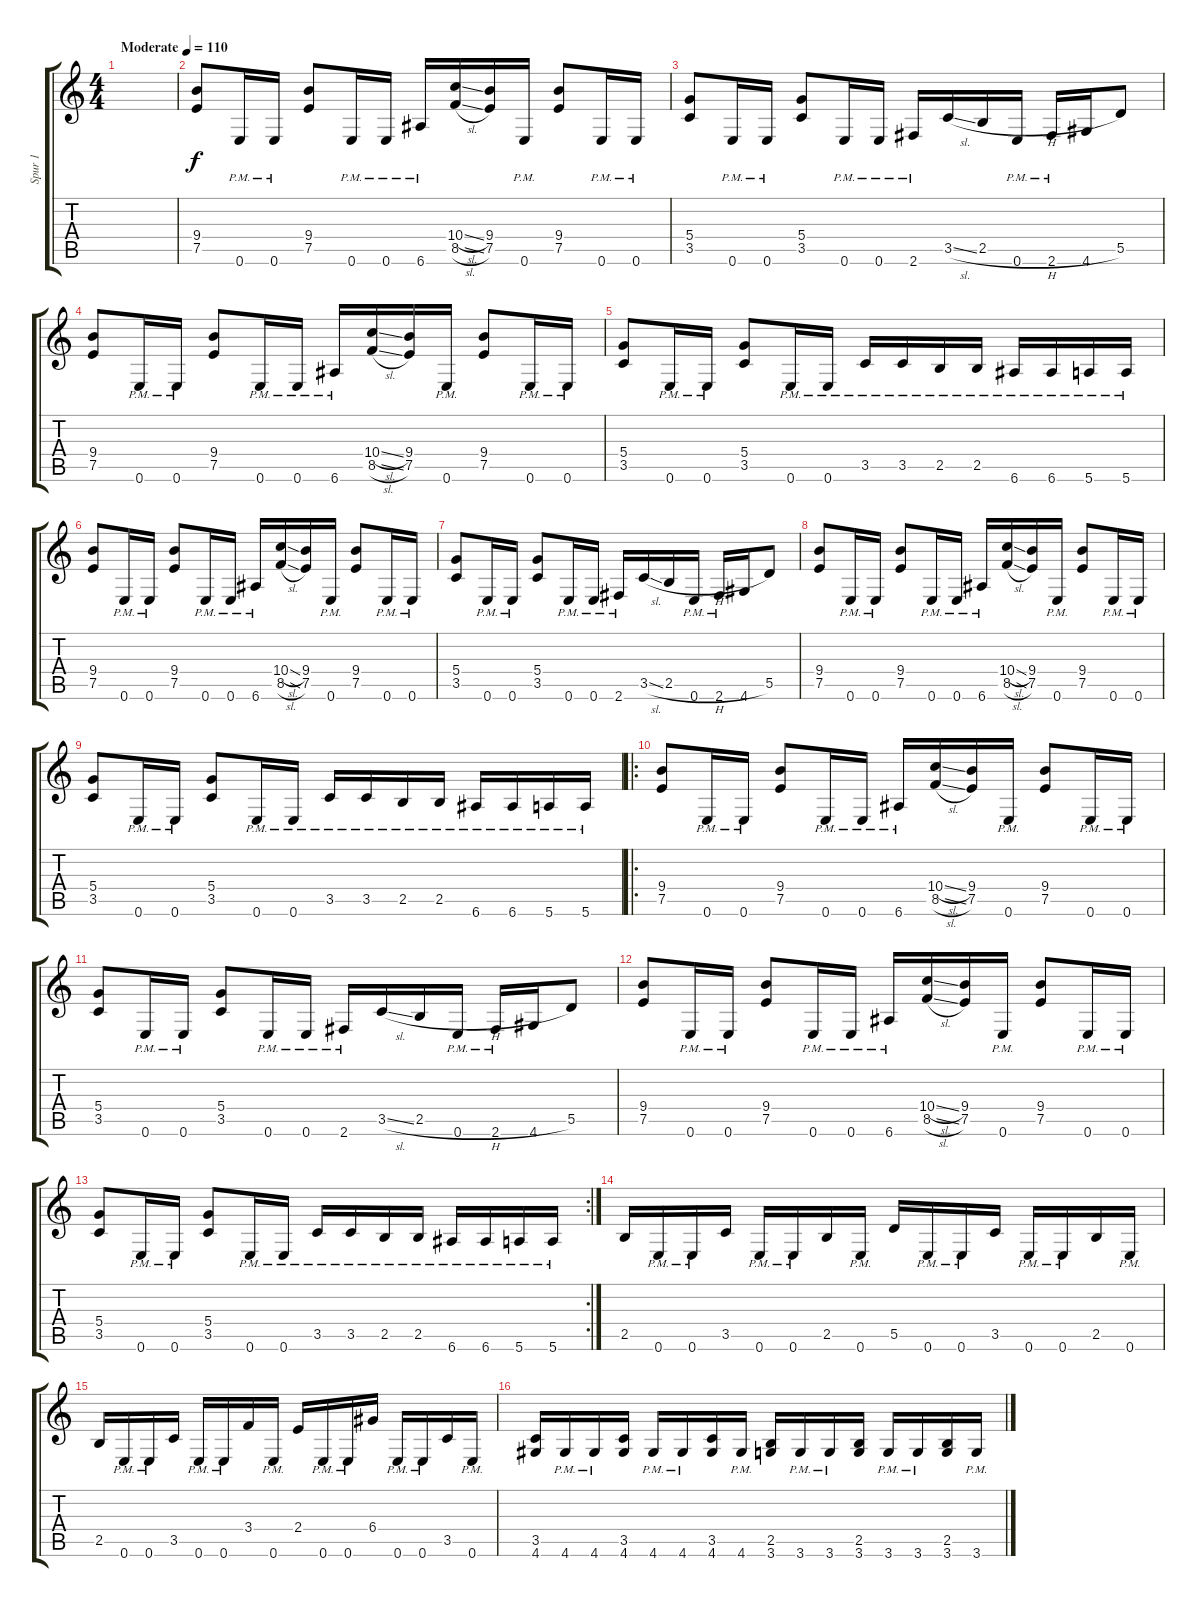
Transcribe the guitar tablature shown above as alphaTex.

\track ("Spur 1" "Spur 1") {instrument distortionguitar}
\staff {score tabs}
\tuning (E4 B3 G3 D3 A2 E2) {hide}
\ts (4 4)
\tempo (110 "Moderate")
\clef g2
\ks c
|
(9.4 7.5).8 0.6{pm}.16 0.6{pm}.16 (9.4 7.5).8 0.6{pm}.16 0.6{pm}.16 6.6{pm}.16 (10.4{sl} 8.5{sl}).16 (9.4 7.5).16 0.6{pm}.16 (9.4 7.5).8 0.6{pm}.16 0.6{pm}.16 |
(5.4 3.5).8 0.6{pm}.16 0.6{pm}.16 (5.4 3.5).8 0.6{pm}.16 0.6{pm}.16 2.6{pm}.16 3.5{sl}.16 2.5{h}.16 0.6{pm}.16 2.6{pm}.16 4.6.16 5.5.8 |
(9.4 7.5).8 0.6{pm}.16 0.6{pm}.16 (9.4 7.5).8 0.6{pm}.16 0.6{pm}.16 6.6{pm}.16 (10.4{sl} 8.5{sl}).16 (9.4 7.5).16 0.6{pm}.16 (9.4 7.5).8 0.6{pm}.16 0.6{pm}.16 |
(5.4 3.5).8 0.6{pm}.16 0.6{pm}.16 (5.4 3.5).8 0.6{pm}.16 0.6{pm}.16 3.5{pm}.16 3.5{pm}.16 2.5{pm}.16 2.5{pm}.16 6.6{pm}.16 6.6{pm}.16 5.6{pm}.16 5.6{pm}.16 |
(9.4 7.5).8 0.6{pm}.16 0.6{pm}.16 (9.4 7.5).8 0.6{pm}.16 0.6{pm}.16 6.6{pm}.16 (10.4{sl} 8.5{sl}).16 (9.4 7.5).16 0.6{pm}.16 (9.4 7.5).8 0.6{pm}.16 0.6{pm}.16 |
(5.4 3.5).8 0.6{pm}.16 0.6{pm}.16 (5.4 3.5).8 0.6{pm}.16 0.6{pm}.16 2.6{pm}.16 3.5{sl}.16 2.5{h}.16 0.6{pm}.16 2.6{pm}.16 4.6.16 5.5.8 |
(9.4 7.5).8 0.6{pm}.16 0.6{pm}.16 (9.4 7.5).8 0.6{pm}.16 0.6{pm}.16 6.6{pm}.16 (10.4{sl} 8.5{sl}).16 (9.4 7.5).16 0.6{pm}.16 (9.4 7.5).8 0.6{pm}.16 0.6{pm}.16 |
(5.4 3.5).8 0.6{pm}.16 0.6{pm}.16 (5.4 3.5).8 0.6{pm}.16 0.6{pm}.16 3.5{pm}.16 3.5{pm}.16 2.5{pm}.16 2.5{pm}.16 6.6{pm}.16 6.6{pm}.16 5.6{pm}.16 5.6{pm}.16 |
\ro
(9.4 7.5).8 0.6{pm}.16 0.6{pm}.16 (9.4 7.5).8 0.6{pm}.16 0.6{pm}.16 6.6{pm}.16 (10.4{sl} 8.5{sl}).16 (9.4 7.5).16 0.6{pm}.16 (9.4 7.5).8 0.6{pm}.16 0.6{pm}.16 |
(5.4 3.5).8 0.6{pm}.16 0.6{pm}.16 (5.4 3.5).8 0.6{pm}.16 0.6{pm}.16 2.6{pm}.16 3.5{sl}.16 2.5{h}.16 0.6{pm}.16 2.6{pm}.16 4.6.16 5.5.8 |
(9.4 7.5).8 0.6{pm}.16 0.6{pm}.16 (9.4 7.5).8 0.6{pm}.16 0.6{pm}.16 6.6{pm}.16 (10.4{sl} 8.5{sl}).16 (9.4 7.5).16 0.6{pm}.16 (9.4 7.5).8 0.6{pm}.16 0.6{pm}.16 |
\rc 2
(5.4 3.5).8 0.6{pm}.16 0.6{pm}.16 (5.4 3.5).8 0.6{pm}.16 0.6{pm}.16 3.5{pm}.16 3.5{pm}.16 2.5{pm}.16 2.5{pm}.16 6.6{pm}.16 6.6{pm}.16 5.6{pm}.16 5.6{pm}.16 |
2.5.16 0.6{pm}.16 0.6{pm}.16 3.5.16 0.6{pm}.16 0.6{pm}.16 2.5.16 0.6{pm}.16 5.5.16 0.6{pm}.16 0.6{pm}.16 3.5.16 0.6{pm}.16 0.6{pm}.16 2.5.16 0.6{pm}.16 |
2.5.16 0.6{pm}.16 0.6{pm}.16 3.5.16 0.6{pm}.16 0.6{pm}.16 3.4.16 0.6{pm}.16 2.4.16 0.6{pm}.16 0.6{pm}.16 6.4.16 0.6{pm}.16 0.6{pm}.16 3.5.16 0.6{pm}.16 |
(3.5 4.6).16 4.6{pm}.16 4.6{pm}.16 (3.5 4.6).16 4.6{pm}.16 4.6{pm}.16 (3.5 4.6).16 4.6{pm}.16 (2.5 3.6).16 3.6{pm}.16 3.6{pm}.16 (2.5 3.6).16 3.6{pm}.16 3.6{pm}.16 (2.5 3.6).16 3.6{pm}.16
